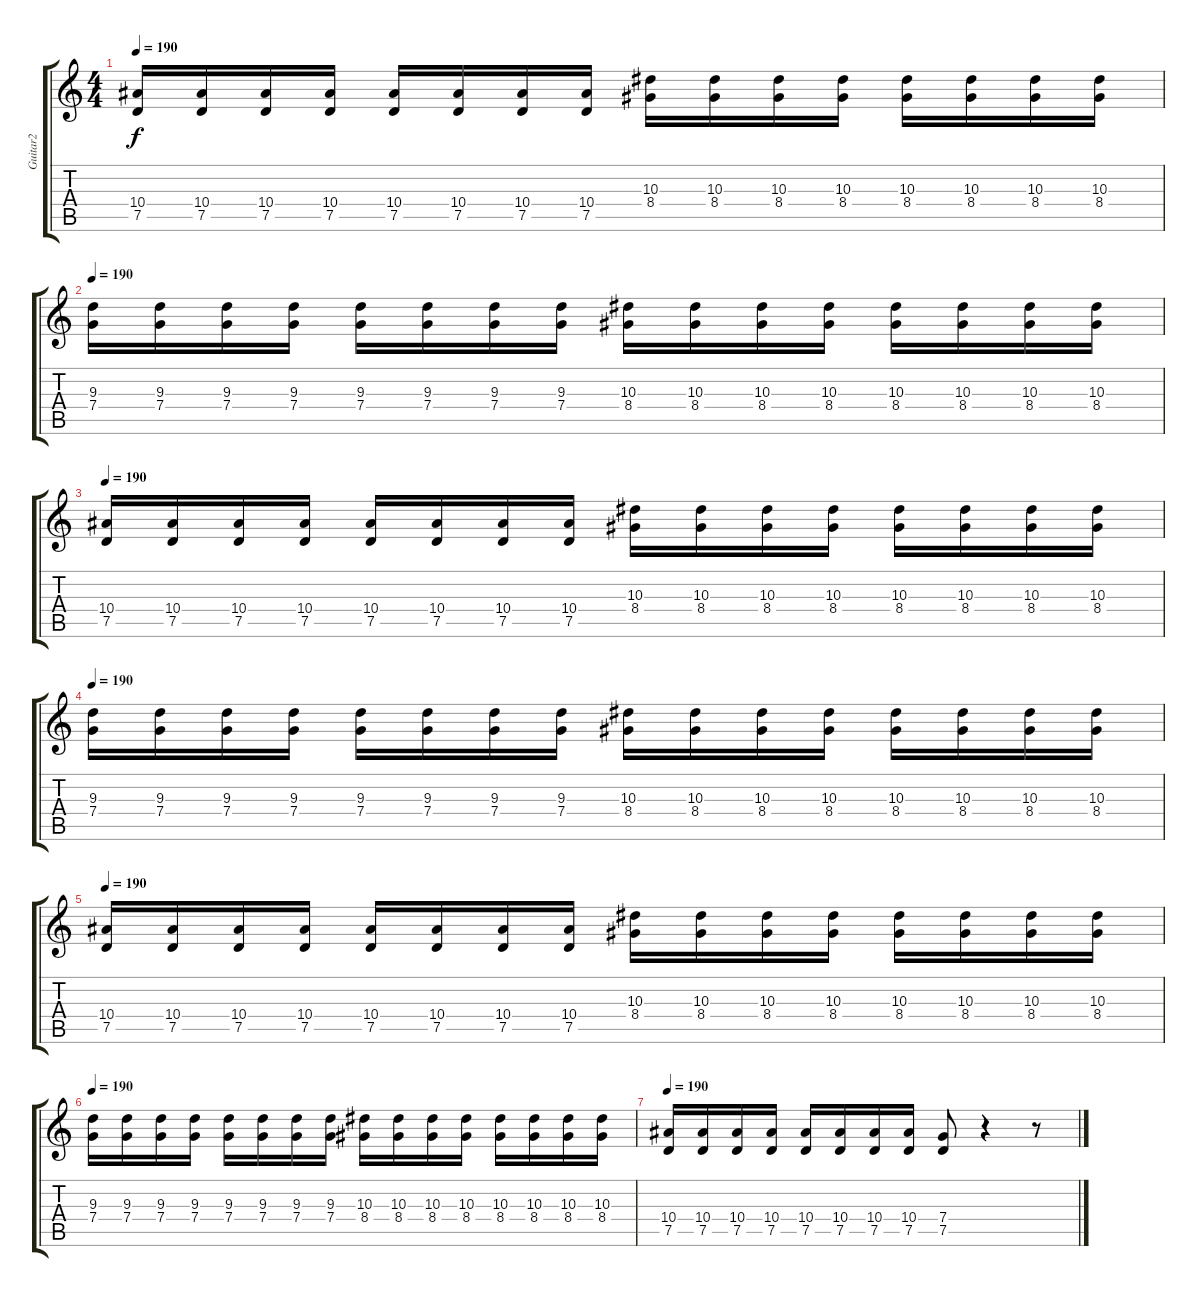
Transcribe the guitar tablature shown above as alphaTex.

\track ("Guitar2" "Guitar2") {instrument distortionguitar}
\staff {score tabs}
\tuning (D4 A3 F3 C3 G2 D2) {hide}
\ts (4 4)
\tempo 190
\clef g2
\ks c
(10.4 7.5).16{dy f} (10.4 7.5).16 (10.4 7.5).16 (10.4 7.5).16 (10.4 7.5).16 (10.4 7.5).16 (10.4 7.5).16 (10.4 7.5).16 (10.3 8.4).16 (10.3 8.4).16 (10.3 8.4).16 (10.3 8.4).16 (10.3 8.4).16 (10.3 8.4).16 (10.3 8.4).16 (10.3 8.4).16 |
\tempo 190
(9.3 7.4).16 (9.3 7.4).16 (9.3 7.4).16 (9.3 7.4).16 (9.3 7.4).16 (9.3 7.4).16 (9.3 7.4).16 (9.3 7.4).16 (10.3 8.4).16 (10.3 8.4).16 (10.3 8.4).16 (10.3 8.4).16 (10.3 8.4).16 (10.3 8.4).16 (10.3 8.4).16 (10.3 8.4).16 |
\tempo 190
(10.4 7.5).16 (10.4 7.5).16 (10.4 7.5).16 (10.4 7.5).16 (10.4 7.5).16 (10.4 7.5).16 (10.4 7.5).16 (10.4 7.5).16 (10.3 8.4).16 (10.3 8.4).16 (10.3 8.4).16 (10.3 8.4).16 (10.3 8.4).16 (10.3 8.4).16 (10.3 8.4).16 (10.3 8.4).16 |
\tempo 190
(9.3 7.4).16 (9.3 7.4).16 (9.3 7.4).16 (9.3 7.4).16 (9.3 7.4).16 (9.3 7.4).16 (9.3 7.4).16 (9.3 7.4).16 (10.3 8.4).16 (10.3 8.4).16 (10.3 8.4).16 (10.3 8.4).16 (10.3 8.4).16 (10.3 8.4).16 (10.3 8.4).16 (10.3 8.4).16 |
\tempo 190
(10.4 7.5).16 (10.4 7.5).16 (10.4 7.5).16 (10.4 7.5).16 (10.4 7.5).16 (10.4 7.5).16 (10.4 7.5).16 (10.4 7.5).16 (10.3 8.4).16 (10.3 8.4).16 (10.3 8.4).16 (10.3 8.4).16 (10.3 8.4).16 (10.3 8.4).16 (10.3 8.4).16 (10.3 8.4).16 |
\tempo 190
(9.3 7.4).16 (9.3 7.4).16 (9.3 7.4).16 (9.3 7.4).16 (9.3 7.4).16 (9.3 7.4).16 (9.3 7.4).16 (9.3 7.4).16 (10.3 8.4).16 (10.3 8.4).16 (10.3 8.4).16 (10.3 8.4).16 (10.3 8.4).16 (10.3 8.4).16 (10.3 8.4).16 (10.3 8.4).16 |
\tempo 190
(10.4 7.5).16 (10.4 7.5).16 (10.4 7.5).16 (10.4 7.5).16 (10.4 7.5).16 (10.4 7.5).16 (10.4 7.5).16 (10.4 7.5).16 (7.4 7.5).8 r.4 r.8
